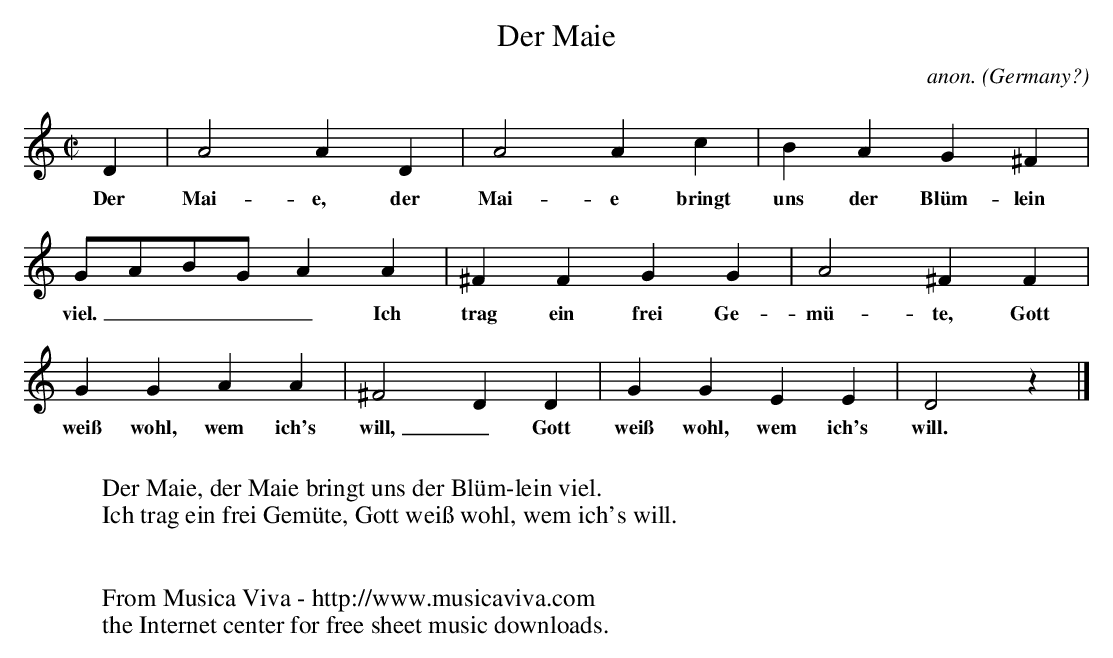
X:1
T:Der Maie
C:anon.
O:Germany?
M:C|
L:1/4
K:Ddor
D|A2AD|A2Ac|BAG^F|
w:Der Mai-e, der Mai-e bringt uns der Bl\"um-lein
G/A/B/G/AA|^FFGG|A2^FF|
w:viel.____ Ich trag ein frei Ge-m\"u-te, Gott
GGAA|^F2DD|GGEE|D2z|]
w:wei\ss wohl, wem ich's will,_ Gott wei\ss wohl, wem ich's will.
W:
W:Der Maie, der Maie bringt uns der Bl\"um-lein viel.
W:Ich trag ein frei Gem\"ute, Gott wei\ss wohl, wem ich's will.
W:
W:
W:  From Musica Viva - http://www.musicaviva.com
W:  the Internet center for free sheet music downloads.
